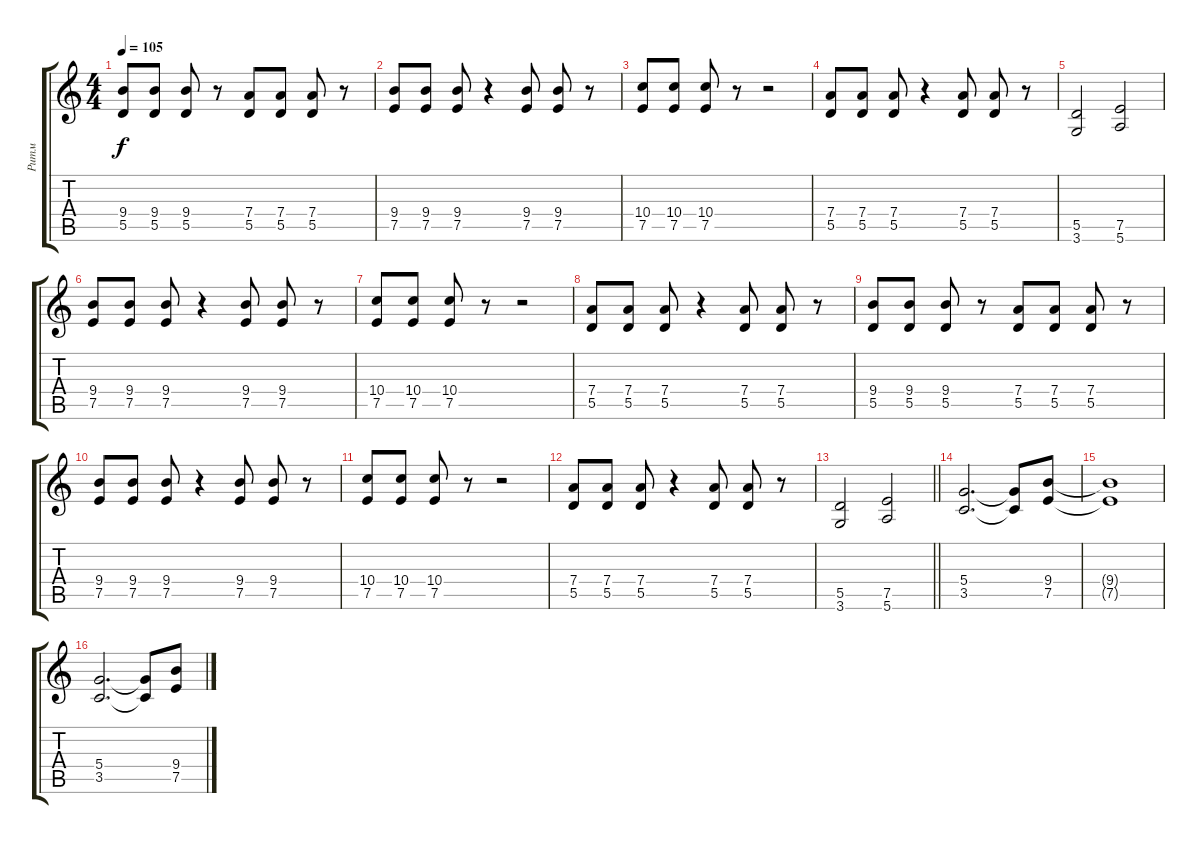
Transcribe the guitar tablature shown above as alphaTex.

\track ("Ритм" "Ритм") {instrument electricguitarclean}
\staff {score tabs}
\tuning (E4 B3 G3 D3 A2 E2) {hide}
\ts (4 4)
\tempo 105
\clef g2
\ks c
(9.4 5.5).8{dy f} (9.4 5.5).8 (9.4 5.5).8 r.8 (7.4 5.5).8 (7.4 5.5).8 (7.4 5.5).8 r.8 |
(9.4 7.5).8 (9.4 7.5).8 (9.4 7.5).8 r.4 (9.4 7.5).8 (9.4 7.5).8 r.8 |
(10.4 7.5).8 (10.4 7.5).8 (10.4 7.5).8 r.8 r.2 |
(7.4 5.5).8 (7.4 5.5).8 (7.4 5.5).8 r.4 (7.4 5.5).8 (7.4 5.5).8 r.8 |
(5.5 3.6).2 (7.5 5.6).2 |
(9.4 7.5).8 (9.4 7.5).8 (9.4 7.5).8 r.4 (9.4 7.5).8 (9.4 7.5).8 r.8 |
(10.4 7.5).8 (10.4 7.5).8 (10.4 7.5).8 r.8 r.2 |
(7.4 5.5).8 (7.4 5.5).8 (7.4 5.5).8 r.4 (7.4 5.5).8 (7.4 5.5).8 r.8 |
(9.4 5.5).8 (9.4 5.5).8 (9.4 5.5).8 r.8 (7.4 5.5).8 (7.4 5.5).8 (7.4 5.5).8 r.8 |
(9.4 7.5).8 (9.4 7.5).8 (9.4 7.5).8 r.4 (9.4 7.5).8 (9.4 7.5).8 r.8 |
(10.4 7.5).8 (10.4 7.5).8 (10.4 7.5).8 r.8 r.2 |
(7.4 5.5).8 (7.4 5.5).8 (7.4 5.5).8 r.4 (7.4 5.5).8 (7.4 5.5).8 r.8 |
\barLineRight lightlight
(5.5 3.6).2 (7.5 5.6).2 |
(5.4 3.5).2{d} (5.4{t} 3.5{t}).8 (9.4 7.5).8 |
(9.4{t} 7.5{t}).1 |
(5.4 3.5).2{d} (5.4{t} 3.5{t}).8 (9.4 7.5).8
